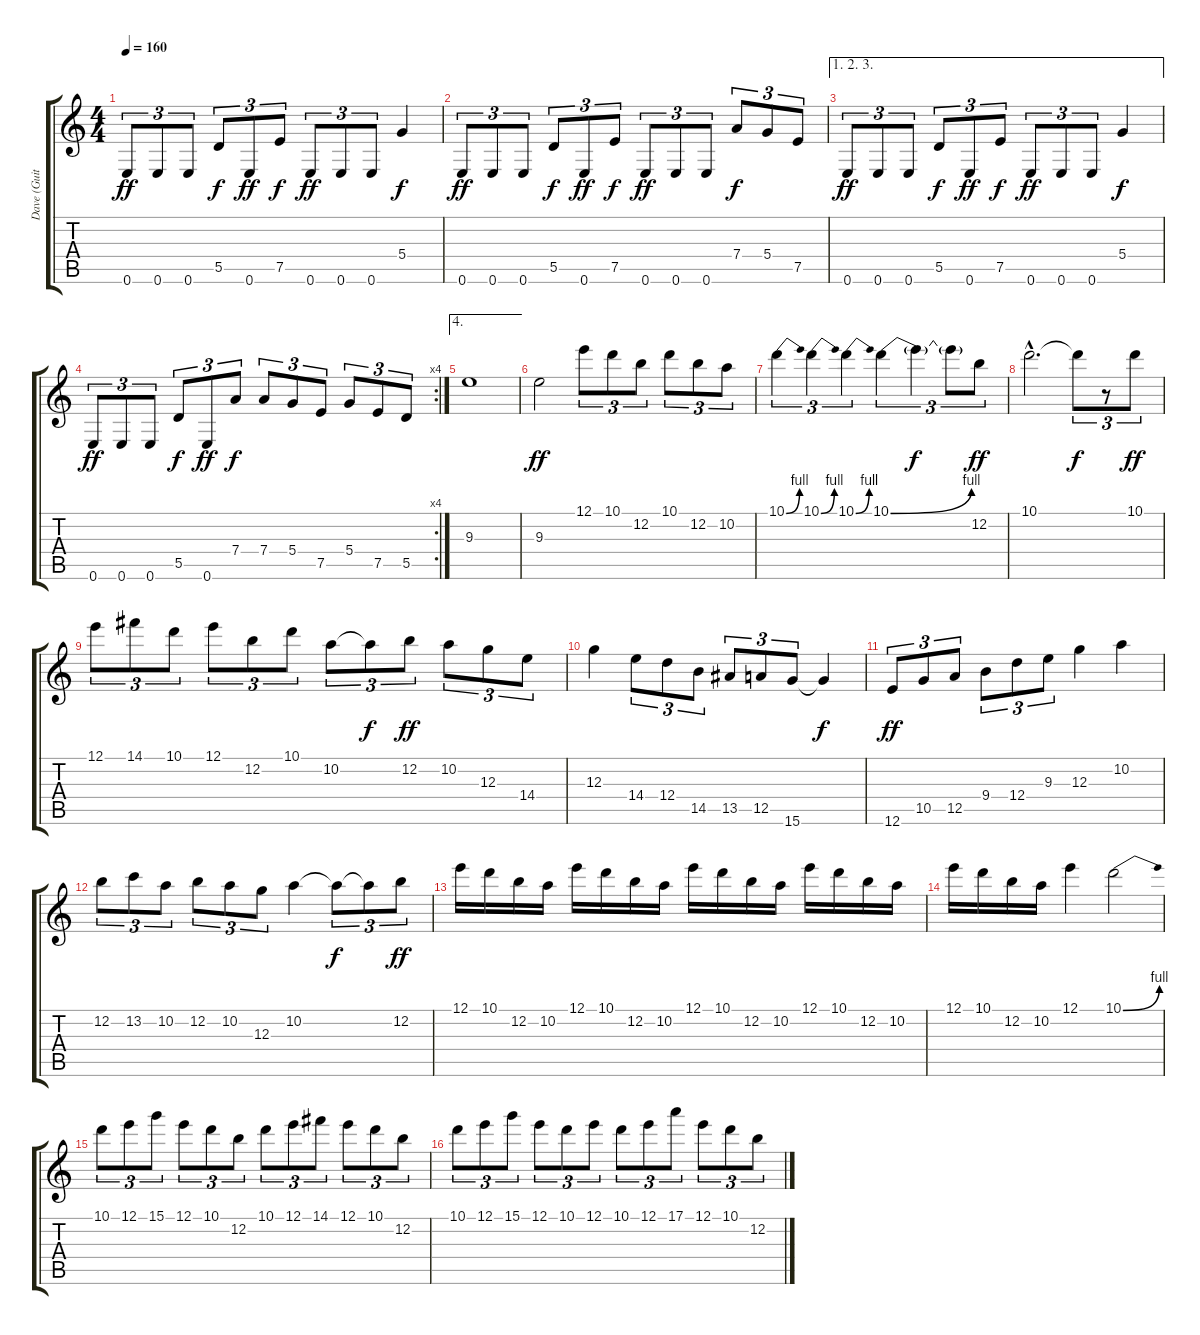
\track ("Dave (Guitar 1)" "Dave (Guit") {instrument distortionguitar}
\staff {score tabs}
\tuning (E4 B3 G3 D3 A2 E2) {hide}
\ts (4 4)
\tempo 160
\clef g2
\ks c
0.6.8{tu (3 2) dy ff} 0.6.8{tu (3 2)} 0.6.8{tu (3 2)} 5.5.8{tu (3 2) dy f} 0.6.8{tu (3 2) dy ff} 7.5.8{tu (3 2) dy f} 0.6.8{tu (3 2) dy ff} 0.6.8{tu (3 2)} 0.6.8{tu (3 2)} 5.4.4{dy f} |
0.6.8{tu (3 2) dy ff} 0.6.8{tu (3 2)} 0.6.8{tu (3 2)} 5.5.8{tu (3 2) dy f} 0.6.8{tu (3 2) dy ff} 7.5.8{tu (3 2) dy f} 0.6.8{tu (3 2) dy ff} 0.6.8{tu (3 2)} 0.6.8{tu (3 2)} 7.4.8{tu (3 2) dy f} 5.4.8{tu (3 2)} 7.5.8{tu (3 2)} |
\ae (1 2 3)
0.6.8{tu (3 2) dy ff} 0.6.8{tu (3 2)} 0.6.8{tu (3 2)} 5.5.8{tu (3 2) dy f} 0.6.8{tu (3 2) dy ff} 7.5.8{tu (3 2) dy f} 0.6.8{tu (3 2) dy ff} 0.6.8{tu (3 2)} 0.6.8{tu (3 2)} 5.4.4{dy f} |
\rc 4
0.6.8{tu (3 2) dy ff} 0.6.8{tu (3 2)} 0.6.8{tu (3 2)} 5.5.8{tu (3 2) dy f} 0.6.8{tu (3 2) dy ff} 7.4.8{tu (3 2) dy f} 7.4.8{tu (3 2)} 5.4.8{tu (3 2)} 7.5.8{tu (3 2)} 5.4.8{tu (3 2)} 7.5.8{tu (3 2)} 5.5.8{tu (3 2)} |
\ae 4
9.3.1{volume 11} |
9.3.2{dy ff} 12.1.8{tu (3 2)} 10.1.8{tu (3 2)} 12.2.8{tu (3 2)} 10.1.8{tu (3 2)} 12.2.8{tu (3 2)} 10.2.8{tu (3 2)} |
10.1{be (bend 0 0 60 4)}.4{tu (3 2)} 10.1{be (bend 0 0 60 4)}.4{tu (3 2)} 10.1{be (bend 0 0 60 4)}.4{tu (3 2)} 10.1{be (bend 0 0 60 4)}.4{tu (3 2)} 10.1{t}.4{tu (3 2) dy f} 10.1{t}.8{tu (3 2)} 12.2.8{tu (3 2) dy ff} |
10.1{hac}.2{d} 10.1{t}.8{tu (3 2) dy f} r.8{tu (3 2)} 10.1.8{tu (3 2) dy ff} |
12.1.8{tu (3 2)} 14.1.8{tu (3 2)} 10.1.8{tu (3 2)} 12.1.8{tu (3 2)} 12.2.8{tu (3 2)} 10.1.8{tu (3 2)} 10.2.8{tu (3 2)} 10.2{t}.8{tu (3 2) dy f} 12.2.8{tu (3 2) dy ff} 10.2.8{tu (3 2)} 12.3.8{tu (3 2)} 14.4.8{tu (3 2)} |
12.3.4 14.4.8{tu (3 2)} 12.4.8{tu (3 2)} 14.5.8{tu (3 2)} 13.5.8{tu (3 2)} 12.5.8{tu (3 2)} 15.6.8{tu (3 2)} 15.6{t}.4{dy f} |
12.6.8{tu (3 2) dy ff} 10.5.8{tu (3 2)} 12.5.8{tu (3 2)} 9.4.8{tu (3 2)} 12.4.8{tu (3 2)} 9.3.8{tu (3 2)} 12.3.4 10.2.4 |
12.2.8{tu (3 2)} 13.2.8{tu (3 2)} 10.2.8{tu (3 2)} 12.2.8{tu (3 2)} 10.2.8{tu (3 2)} 12.3.8{tu (3 2)} 10.2.4 10.2{t}.8{tu (3 2) dy f} 10.2{t}.8{tu (3 2)} 12.2.8{tu (3 2) dy ff} |
12.1.16 10.1.16 12.2.16 10.2.16 12.1.16 10.1.16 12.2.16 10.2.16 12.1.16 10.1.16 12.2.16 10.2.16 12.1.16 10.1.16 12.2.16 10.2.16 |
12.1.16 10.1.16 12.2.16 10.2.16 12.1.4 10.1{be (bend 0 0 60 4)}.2 |
10.1.8{tu (3 2)} 12.1.8{tu (3 2)} 15.1.8{tu (3 2)} 12.1.8{tu (3 2)} 10.1.8{tu (3 2)} 12.2.8{tu (3 2)} 10.1.8{tu (3 2)} 12.1.8{tu (3 2)} 14.1.8{tu (3 2)} 12.1.8{tu (3 2)} 10.1.8{tu (3 2)} 12.2.8{tu (3 2)} |
10.1.8{tu (3 2)} 12.1.8{tu (3 2)} 15.1.8{tu (3 2)} 12.1.8{tu (3 2)} 10.1.8{tu (3 2)} 12.1.8{tu (3 2)} 10.1.8{tu (3 2)} 12.1.8{tu (3 2)} 17.1.8{tu (3 2)} 12.1.8{tu (3 2)} 10.1.8{tu (3 2)} 12.2.8{tu (3 2)}
